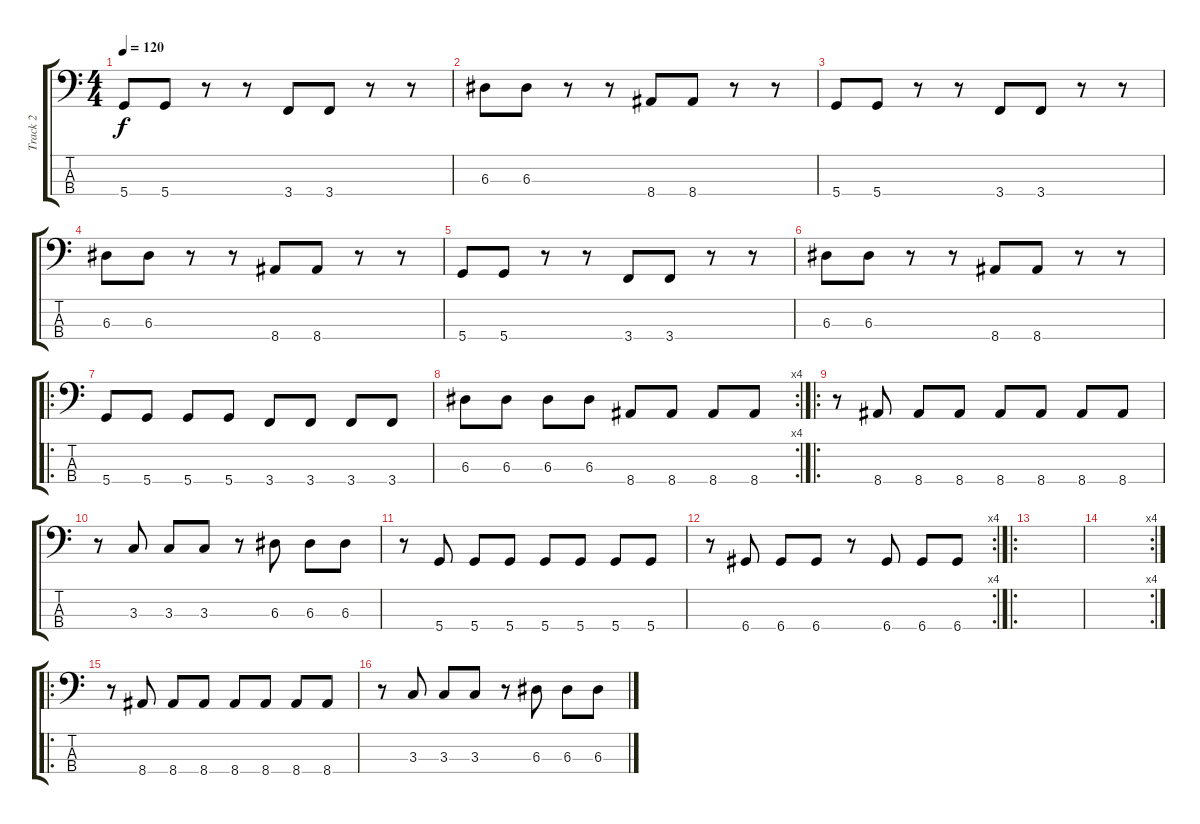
\track ("Track 2" "Track 2") {instrument electricbassfinger}
\staff {score tabs}
\tuning (G2 D2 A1 D1) {hide}
\ts (4 4)
\tempo 120
\clef f4
\ks c
5.4.8{dy f} 5.4.8 r.8 r.8 3.4.8 3.4.8 r.8 r.8 |
6.3.8 6.3.8 r.8 r.8 8.4.8 8.4.8 r.8 r.8 |
5.4.8 5.4.8 r.8 r.8 3.4.8 3.4.8 r.8 r.8 |
6.3.8 6.3.8 r.8 r.8 8.4.8 8.4.8 r.8 r.8 |
5.4.8 5.4.8 r.8 r.8 3.4.8 3.4.8 r.8 r.8 |
6.3.8 6.3.8 r.8 r.8 8.4.8 8.4.8 r.8 r.8 |
\ro
5.4.8 5.4.8 5.4.8 5.4.8 3.4.8 3.4.8 3.4.8 3.4.8 |
\rc 4
6.3.8 6.3.8 6.3.8 6.3.8 8.4.8 8.4.8 8.4.8 8.4.8 |
\ro
r.8 8.4.8 8.4.8 8.4.8 8.4.8 8.4.8 8.4.8 8.4.8 |
r.8 3.3.8 3.3.8 3.3.8 r.8 6.3.8 6.3.8 6.3.8 |
r.8 5.4.8 5.4.8 5.4.8 5.4.8 5.4.8 5.4.8 5.4.8 |
\rc 4
r.8 6.4.8 6.4.8 6.4.8 r.8 6.4.8 6.4.8 6.4.8 |
\ro
|
\rc 4
|
\ro
r.8 8.4.8 8.4.8 8.4.8 8.4.8 8.4.8 8.4.8 8.4.8 |
r.8 3.3.8 3.3.8 3.3.8 r.8 6.3.8 6.3.8 6.3.8
